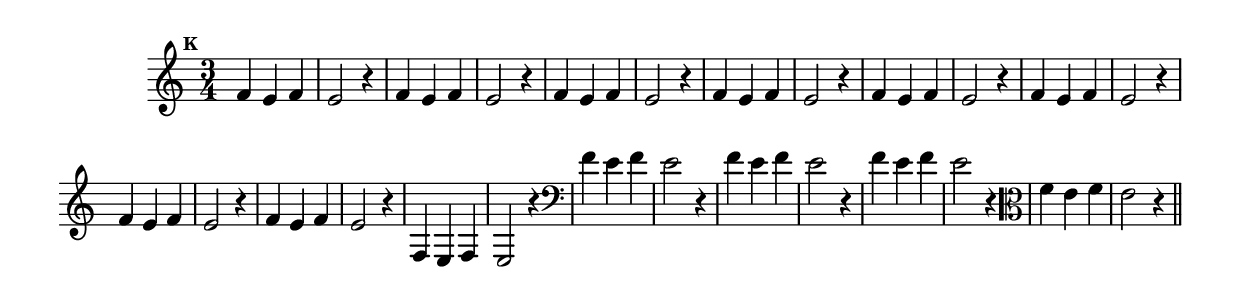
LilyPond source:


\version "2.14.2"

%\header { texidoc="Perguntas e Respostas"}

\relative c' {

  \override Staff.TimeSignature #'style = #'()
  \time 3/4 
  \override Score.BarNumber #'transparent = ##t
                                %\override Score.RehearsalMark #'font-family = #'roman
  \override Score.RehearsalMark #'font-size = #-2
  \override Score.BarNumber #'transparent = ##t
  \set Score.markFormatter = #format-mark-numbers

  \mark 10 

                                % CLARINETE

  \tag #'cl {
    f4 e f | e2 r4 
  }

                                % FLAUTA

  \tag #'fl {
    f4 e f | e2 r4 
  }

                                % OBOÉ

  \tag #'ob {
    f4 e f | e2 r4 
  }

                                % SAX ALTO

  \tag #'saxa {
    f4 e f | e2 r4 
  }

                                % SAX TENOR

  \tag #'saxt {
    f4 e f | e2 r4 
  }

                                % SAX GENES

  \tag #'saxg {
    f4 e f | e2 r4 
  }

                                % TROMPETE

  \tag #'tpt {
    f4 e f | e2 r4 
  }

                                % TROMPA

  \tag #'tpa {
    f4 e f | e2 r4 
  }

                                % TROMPA OP

  \tag #'tpaop {
    f,4 e f | e2 r4 
  }

                                % TROMBONE

  \tag #'tbn {
    \clef bass
    f'4 e f | e2 r4 
  }

                                % TUBA MIB

  \tag #'tbamib {
    \clef bass
    f4 e f | e2 r4 
  }

                                % TUBA SIB

  \tag #'tbasib {
    \clef bass
    f4 e f | e2 r4 
  }

                                % VIOLA

  \tag #'vla {
    \clef alto
    f4 e f | e2 r4 
  }

                                % FINAL

  \bar "||"

}
